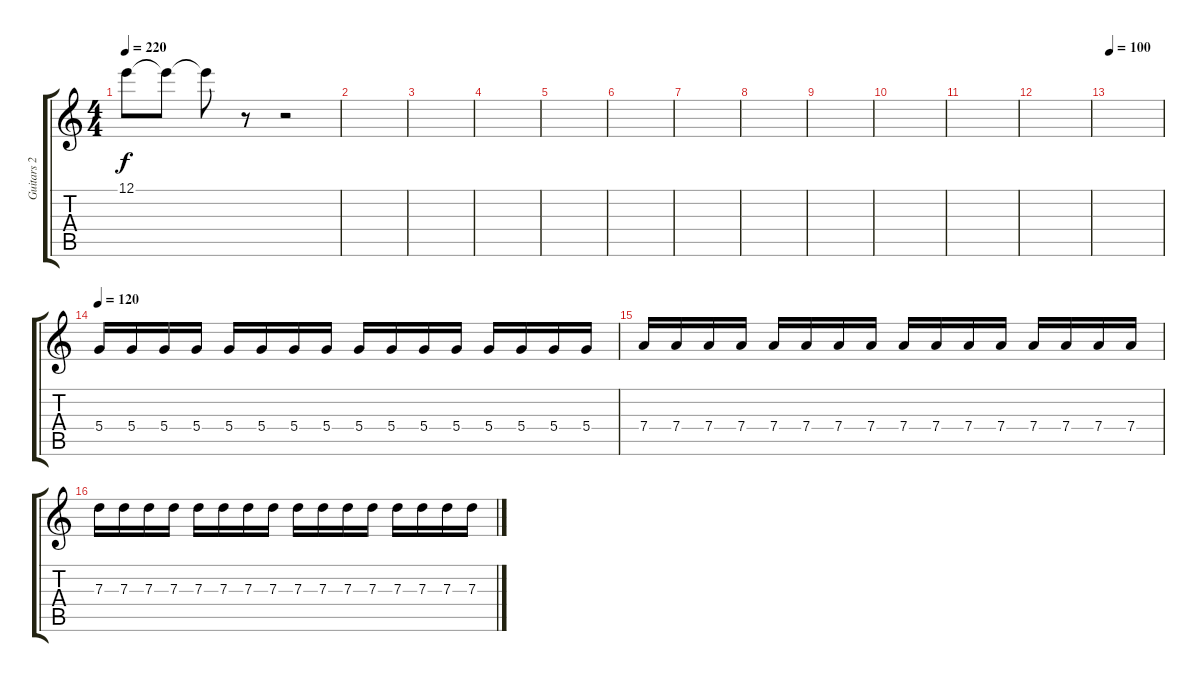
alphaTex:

\track ("Guitars 2" "Guitars 2") {instrument electricguitarmuted}
\staff {score tabs}
\tuning (E4 B3 G3 D3 A2 E2) {hide}
\ts (4 4)
\tempo 220
\clef g2
\ks c
12.1{t}.8{dy f} 12.1{t}.8 12.1{t}.8 r.8 r.2 |
|
|
|
|
|
|
|
|
|
|
|
\tempo 100
|
\tempo 120
5.4.16{volume 13 instrument overdrivenguitar} 5.4.16 5.4.16 5.4.16 5.4.16 5.4.16 5.4.16 5.4.16 5.4.16 5.4.16 5.4.16 5.4.16 5.4.16 5.4.16 5.4.16 5.4.16 |
7.4.16 7.4.16 7.4.16 7.4.16 7.4.16 7.4.16 7.4.16 7.4.16 7.4.16 7.4.16 7.4.16 7.4.16 7.4.16 7.4.16 7.4.16 7.4.16 |
7.3.16 7.3.16 7.3.16 7.3.16 7.3.16 7.3.16 7.3.16 7.3.16 7.3.16 7.3.16 7.3.16 7.3.16 7.3.16 7.3.16 7.3.16 7.3.16
